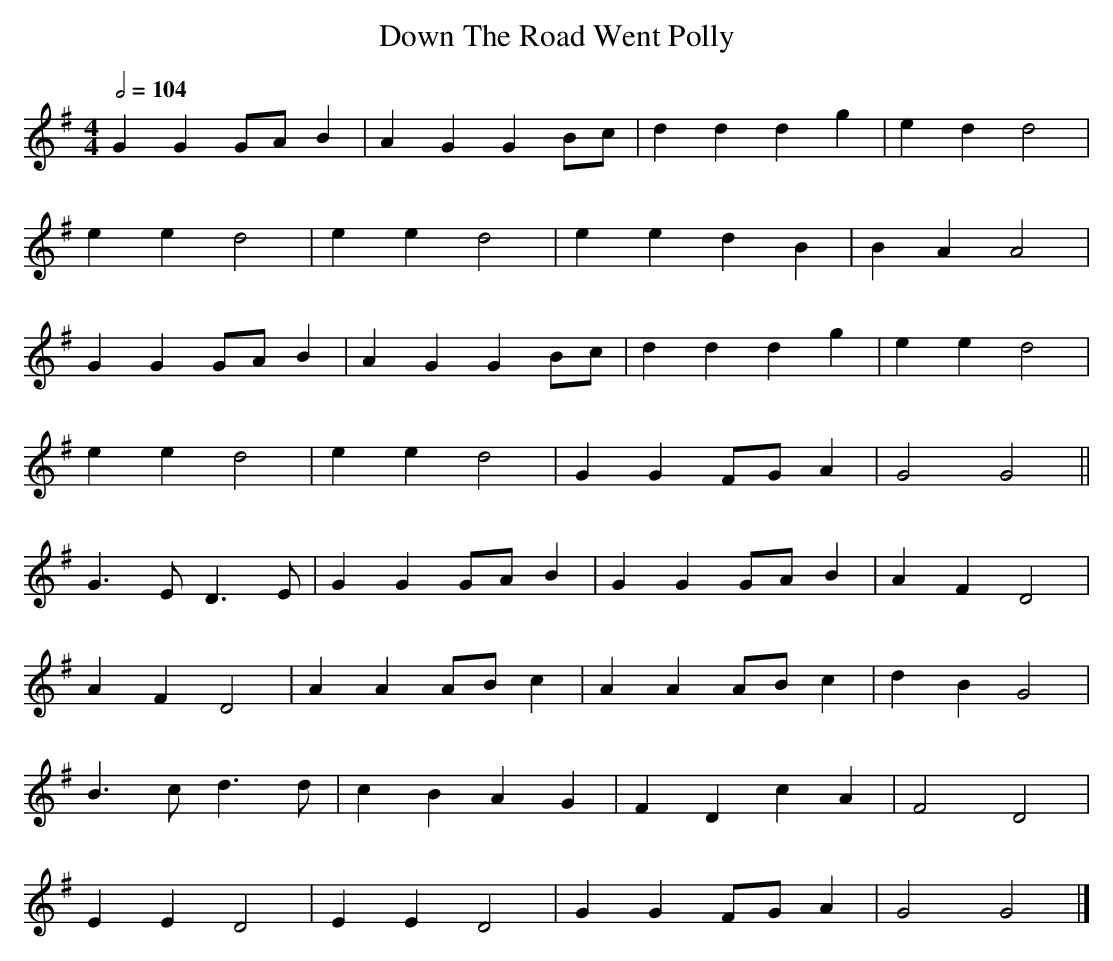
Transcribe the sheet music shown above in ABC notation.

X:1
T:Down The Road Went Polly
M:4/4
L:1/8
Q:1/2=104
K:G
G2G2 GAB2|A2G2 G2Bc|d2d2 d2g2|e2d2 d4|
e2e2 d4|e2e2 d4|e2e2 d2B2|B2A2 A4|
G2G2 GAB2|A2G2 G2Bc|d2d2 d2g2|e2e2 d4|
e2e2 d4|e2e2 d4|G2G2 FG A2|G4 G4||
G3E D3E|G2G2 GAB2|G2G2 GAB2|A2F2 D4|
A2F2 D4|A2A2 ABc2|A2A2 ABc2|d2B2 G4|
B3c d3d|c2B2 A2G2|F2D2 c2A2|F4 D4|
E2E2 D4|E2E2 D4|G2G2 FGA2|G4G4|]
